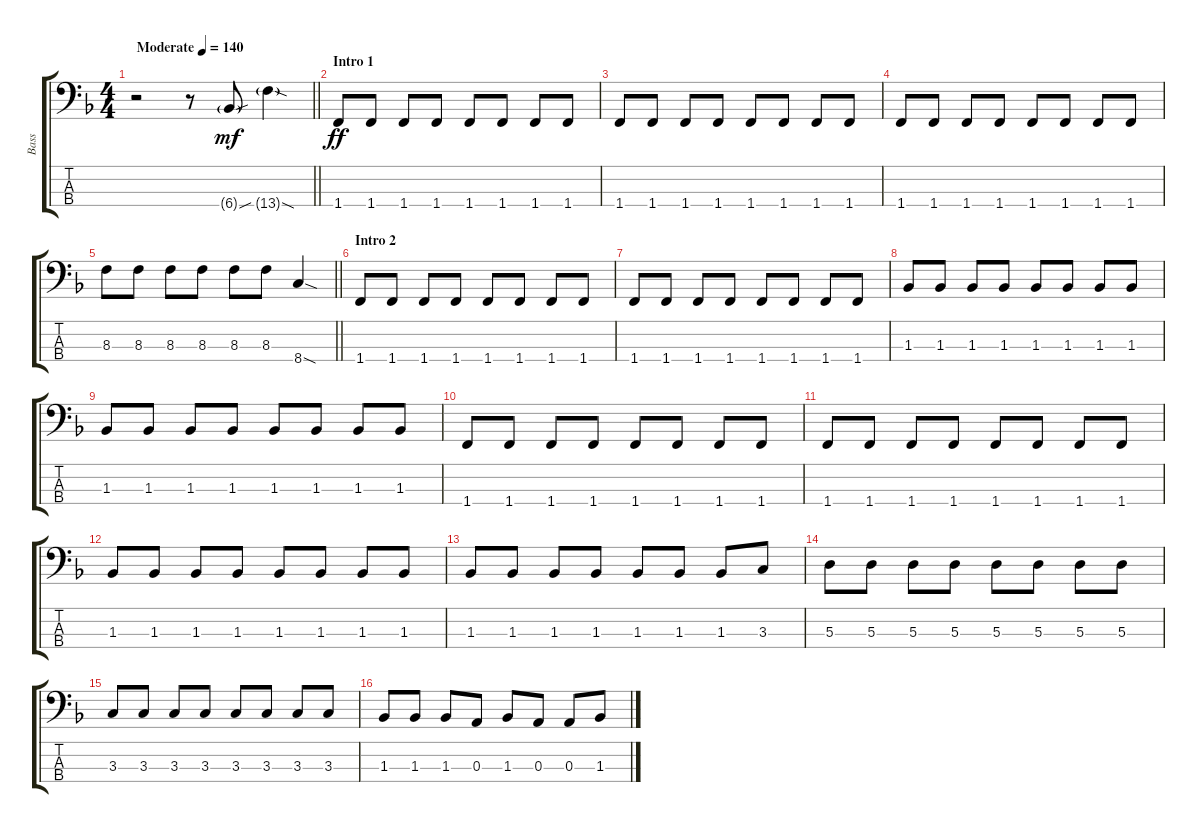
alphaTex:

\track ("Bass" "Bass") {instrument electricbasspick}
\staff {score tabs}
\tuning (G2 D2 A1 E1) {hide}
\ts (4 4)
\tempo (140 "Moderate")
\clef f4
\barLineRight lightlight
\ks f
r.2{dy mf instrument electricbasspick} r.8 6.4{sou g}.8 13.4{sod g}.4 |
\section ("" "Intro 1")
1.4.8{dy ff} 1.4.8 1.4.8 1.4.8 1.4.8 1.4.8 1.4.8 1.4.8 |
1.4.8 1.4.8 1.4.8 1.4.8 1.4.8 1.4.8 1.4.8 1.4.8 |
1.4.8 1.4.8 1.4.8 1.4.8 1.4.8 1.4.8 1.4.8 1.4.8 |
\barLineRight lightlight
8.3.8 8.3.8 8.3.8 8.3.8 8.3.8 8.3.8 8.4{sod}.4 |
\section ("" "Intro 2")
1.4.8 1.4.8 1.4.8 1.4.8 1.4.8 1.4.8 1.4.8 1.4.8 |
1.4.8 1.4.8 1.4.8 1.4.8 1.4.8 1.4.8 1.4.8 1.4.8 |
1.3.8 1.3.8 1.3.8 1.3.8 1.3.8 1.3.8 1.3.8 1.3.8 |
1.3.8 1.3.8 1.3.8 1.3.8 1.3.8 1.3.8 1.3.8 1.3.8 |
1.4.8 1.4.8 1.4.8 1.4.8 1.4.8 1.4.8 1.4.8 1.4.8 |
1.4.8 1.4.8 1.4.8 1.4.8 1.4.8 1.4.8 1.4.8 1.4.8 |
1.3.8 1.3.8 1.3.8 1.3.8 1.3.8 1.3.8 1.3.8 1.3.8 |
1.3.8 1.3.8 1.3.8 1.3.8 1.3.8 1.3.8 1.3.8 3.3.8 |
5.3.8 5.3.8 5.3.8 5.3.8 5.3.8 5.3.8 5.3.8 5.3.8 |
3.3.8 3.3.8 3.3.8 3.3.8 3.3.8 3.3.8 3.3.8 3.3.8 |
1.3.8 1.3.8 1.3.8 0.3.8 1.3.8 0.3.8 0.3.8 1.3.8
